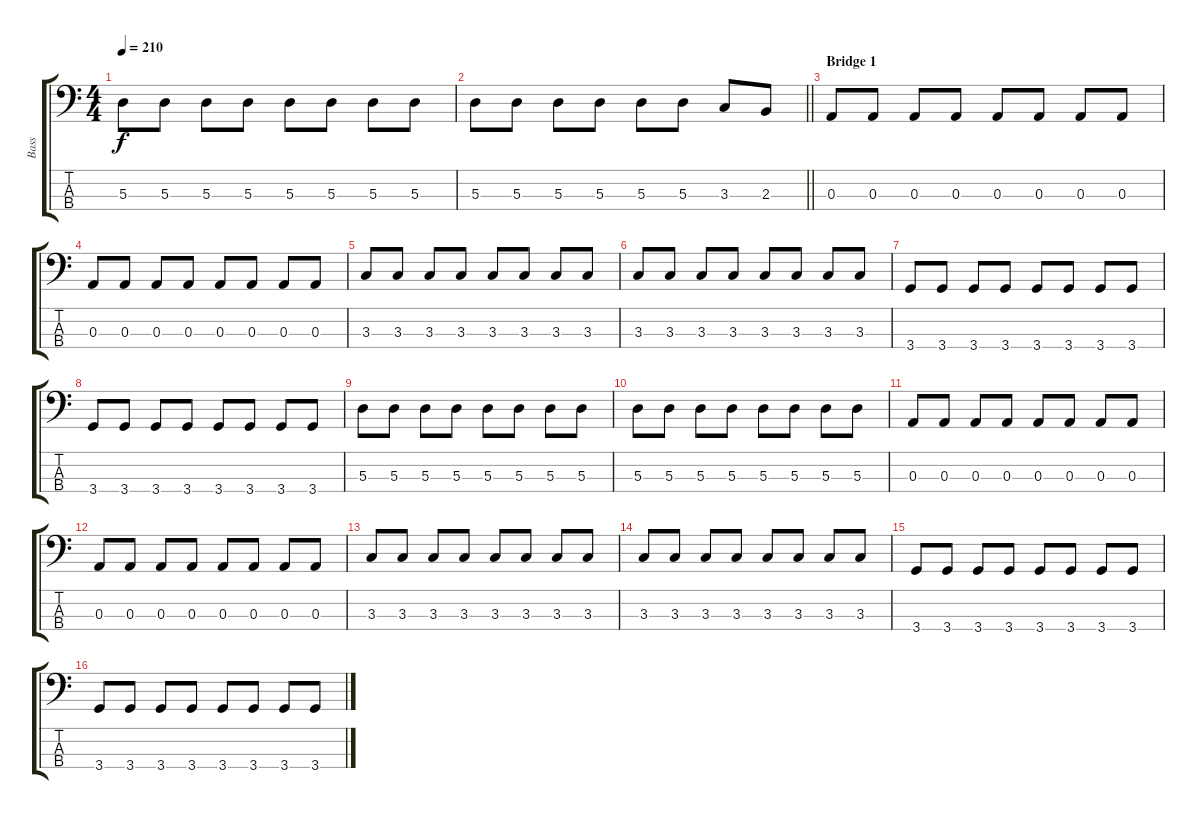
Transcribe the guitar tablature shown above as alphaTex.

\track ("Bass" "Bass") {instrument electricbassfinger}
\staff {score tabs}
\tuning (G2 D2 A1 E1) {hide}
\ts (4 4)
\tempo 210
\clef f4
\ks c
5.3{t}.8{dy f} 5.3.8 5.3.8 5.3.8 5.3.8 5.3.8 5.3.8 5.3.8 |
\barLineRight lightlight
5.3.8 5.3.8 5.3.8 5.3.8 5.3.8 5.3.8 3.3.8 2.3.8 |
\section ("" "Bridge 1")
0.3.8 0.3.8 0.3.8 0.3.8 0.3.8 0.3.8 0.3.8 0.3.8 |
0.3.8 0.3.8 0.3.8 0.3.8 0.3.8 0.3.8 0.3.8 0.3.8 |
3.3.8 3.3.8 3.3.8 3.3.8 3.3.8 3.3.8 3.3.8 3.3.8 |
3.3.8 3.3.8 3.3.8 3.3.8 3.3.8 3.3.8 3.3.8 3.3.8 |
3.4.8 3.4.8 3.4.8 3.4.8 3.4.8 3.4.8 3.4.8 3.4.8 |
3.4.8 3.4.8 3.4.8 3.4.8 3.4.8 3.4.8 3.4.8 3.4.8 |
5.3.8 5.3.8 5.3.8 5.3.8 5.3.8 5.3.8 5.3.8 5.3.8 |
5.3.8 5.3.8 5.3.8 5.3.8 5.3.8 5.3.8 5.3.8 5.3.8 |
0.3.8 0.3.8 0.3.8 0.3.8 0.3.8 0.3.8 0.3.8 0.3.8 |
0.3.8 0.3.8 0.3.8 0.3.8 0.3.8 0.3.8 0.3.8 0.3.8 |
3.3.8 3.3.8 3.3.8 3.3.8 3.3.8 3.3.8 3.3.8 3.3.8 |
3.3.8 3.3.8 3.3.8 3.3.8 3.3.8 3.3.8 3.3.8 3.3.8 |
3.4.8 3.4.8 3.4.8 3.4.8 3.4.8 3.4.8 3.4.8 3.4.8 |
3.4.8 3.4.8 3.4.8 3.4.8 3.4.8 3.4.8 3.4.8 3.4.8
